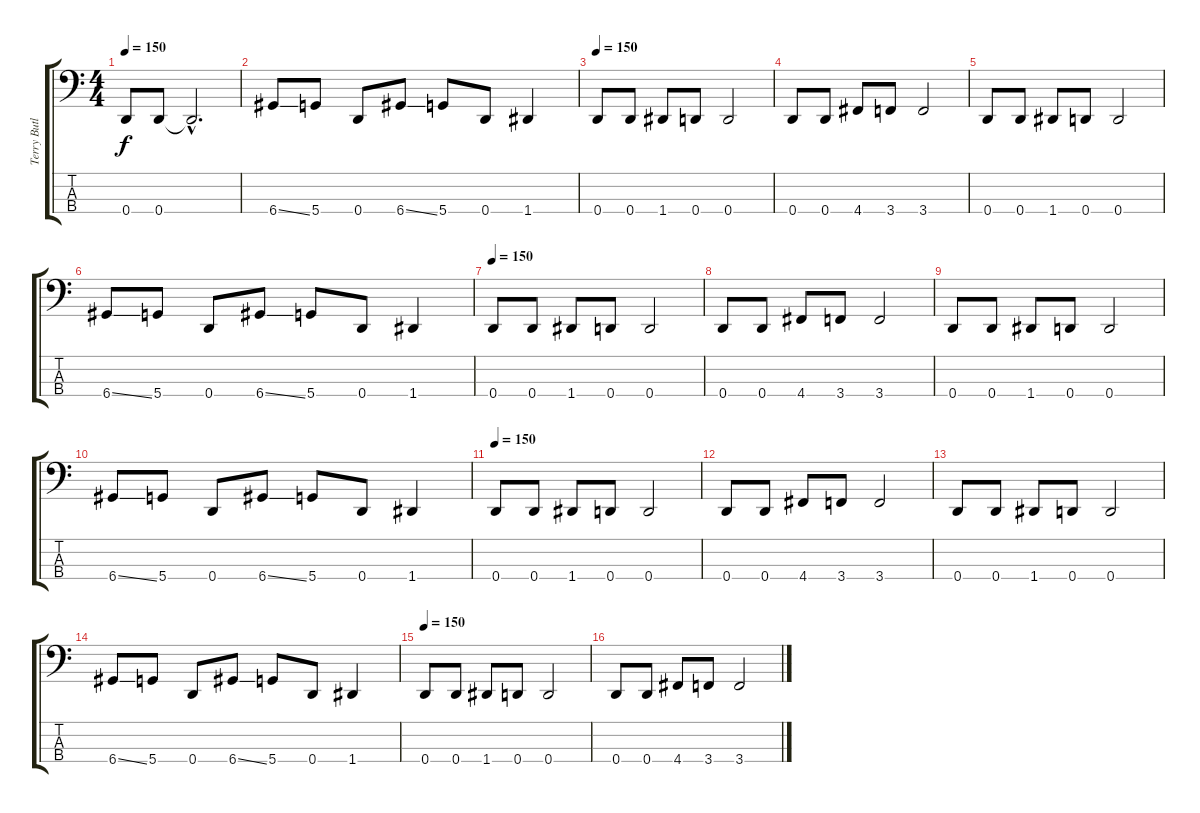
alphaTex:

\track ("Terry Butler (Bass)" "Terry Butl") {instrument electricbasspick}
\staff {score tabs}
\tuning (F2 C2 G1 D1) {hide}
\ts (4 4)
\tempo 150
\clef f4
\ks c
0.4.8{dy f} 0.4.8 0.4{hac t}.2{d} |
6.4{ss}.8 5.4.8 0.4.8 6.4{ss}.8 5.4.8 0.4.8 1.4.4 |
\tempo 150
0.4.8 0.4.8 1.4.8 0.4.8 0.4.2 |
0.4.8 0.4.8 4.4.8 3.4.8 3.4.2 |
0.4.8 0.4.8 1.4.8 0.4.8 0.4.2 |
6.4{ss}.8 5.4.8 0.4.8 6.4{ss}.8 5.4.8 0.4.8 1.4.4 |
\tempo 150
0.4.8 0.4.8 1.4.8 0.4.8 0.4.2 |
0.4.8 0.4.8 4.4.8 3.4.8 3.4.2 |
0.4.8 0.4.8 1.4.8 0.4.8 0.4.2 |
6.4{ss}.8 5.4.8 0.4.8 6.4{ss}.8 5.4.8 0.4.8 1.4.4 |
\tempo 150
0.4.8 0.4.8 1.4.8 0.4.8 0.4.2 |
0.4.8 0.4.8 4.4.8 3.4.8 3.4.2 |
0.4.8 0.4.8 1.4.8 0.4.8 0.4.2 |
6.4{ss}.8 5.4.8 0.4.8 6.4{ss}.8 5.4.8 0.4.8 1.4.4 |
\tempo 150
0.4.8 0.4.8 1.4.8 0.4.8 0.4.2 |
0.4.8 0.4.8 4.4.8 3.4.8 3.4.2
